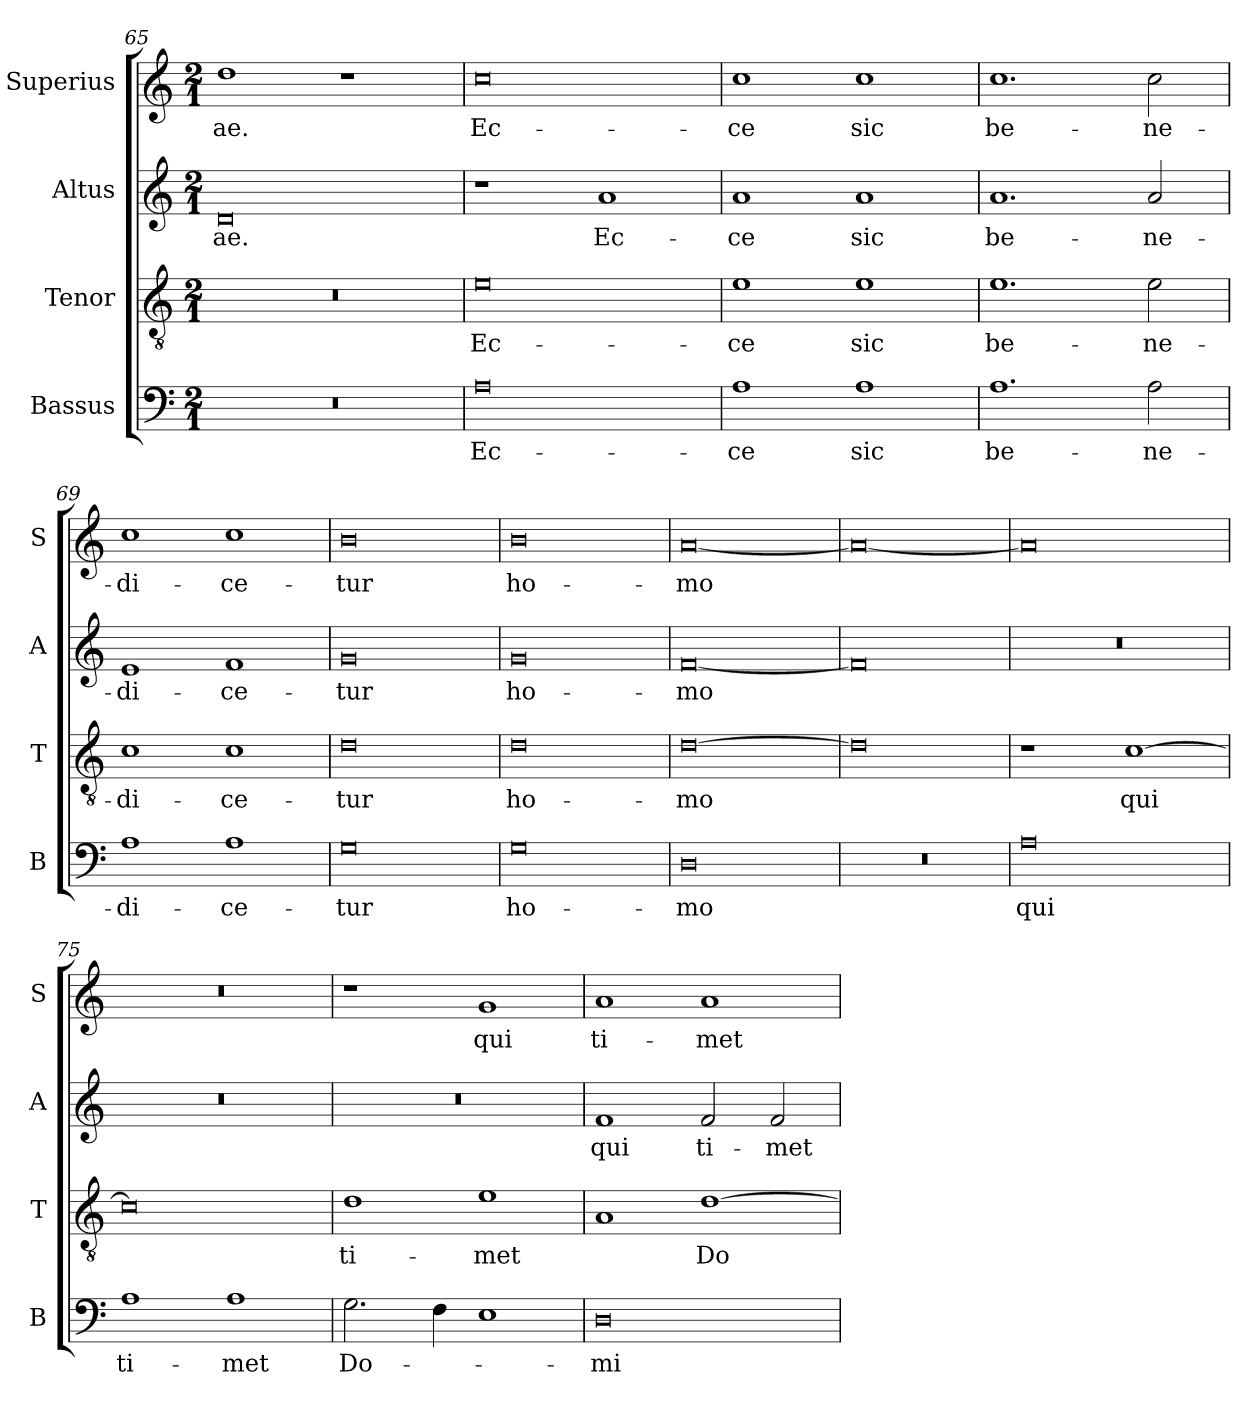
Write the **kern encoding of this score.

**kern	**text	**kern	**text	**kern	**text	**kern	**text
*part4	*part4	*part3	*part3	*part2	*part2	*part1	*part1
*staff4	*staff4	*staff3	*staff3	*staff2	*staff2	*staff1	*staff1
*I"Bassus	*	*I"Tenor	*	*I"Altus	*	*I"Superius	*
*I'B	*	*I'T	*	*I'A	*	*I'S	*
*clefF4	*	*clefGv2	*	*clefG2	*	*clefG2	*
*k[]	*	*k[]	*	*k[]	*	*k[]	*
*M2/1	*	*M2/1	*	*M2/1	*	*M2/1	*
=65	=65	=65	=65	=65	=65	=65	=65
0r	.	0r	.	0d	-ae.	1dd	-ae.
.	.	.	.	.	.	1r	.
=66	=66	=66	=66	=66	=66	=66	=66
0A	Ec-	0e	Ec-	1r	.	0cc	Ec-
.	.	.	.	1a	Ec-	.	.
=67	=67	=67	=67	=67	=67	=67	=67
1A	-ce	1e	-ce	1a	-ce	1cc	-ce
1A	sic	1e	sic	1a	sic	1cc	sic
=68	=68	=68	=68	=68	=68	=68	=68
1.A	be-	1.e	be-	1.a	be-	1.cc	be-
2A	-ne-	2e	-ne-	2a	-ne-	2cc	-ne-
=69	=69	=69	=69	=69	=69	=69	=69
1A	-di-	1c	-di-	1e	-di-	1cc	-di-
1A	-ce-	1c	-ce-	1f	-ce-	1cc	-ce-
=70	=70	=70	=70	=70	=70	=70	=70
0G	-tur	0d	-tur	0g	-tur	0b	-tur
=71	=71	=71	=71	=71	=71	=71	=71
0G	ho-	0d	ho-	0g	ho-	0b	ho-
=72	=72	=72	=72	=72	=72	=72	=72
0D	-mo	[0d	-mo	[0f	-mo	[0a	-mo
=73	=73	=73	=73	=73	=73	=73	=73
0r	.	0d]	.	0f]	.	0a_	.
=74	=74	=74	=74	=74	=74	=74	=74
0A	qui	1r	.	0r	.	0a]	.
.	.	[1c	qui	.	.	.	.
=75	=75	=75	=75	=75	=75	=75	=75
1A	ti-	0c]	.	0r	.	0r	.
1A	-met	.	.	.	.	.	.
=76	=76	=76	=76	=76	=76	=76	=76
2.G	Do-	1d	ti-	0r	.	1r	.
4F	.	.	.	.	.	.	.
1E	.	1e	-met	.	.	1g	qui
=77	=77	=77	=77	=77	=77	=77	=77
0D	-mi-	1A	.	1f	qui	1a	ti-
.	.	[1d	Do-	2f	ti-	1a	-met
.	.	.	.	2f	-met	.	.
=	=	=	=	=	=	=	=
*-	*-	*-	*-	*-	*-	*-	*-
